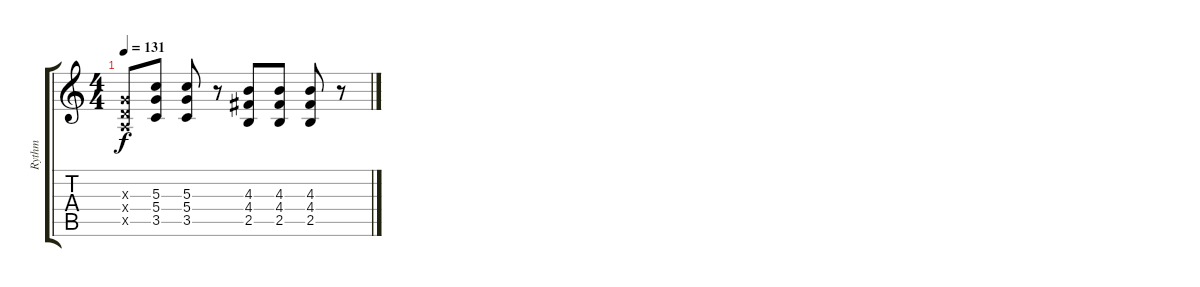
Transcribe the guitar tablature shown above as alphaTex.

\track ("Rythm" "Rythm") {instrument overdrivenguitar}
\staff {score tabs}
\tuning (E4 B3 G3 D3 A2 E2) {hide}
\ts (4 4)
\tempo 131
\clef g2
\ks c
(0.3{x} 0.4{x} 0.5{x}).8{dy f} (5.3 5.4 3.5).8 (5.3 5.4 3.5).8 r.8 (4.3 4.4 2.5).8 (4.3 4.4 2.5).8 (4.3 4.4 2.5).8 r.8
